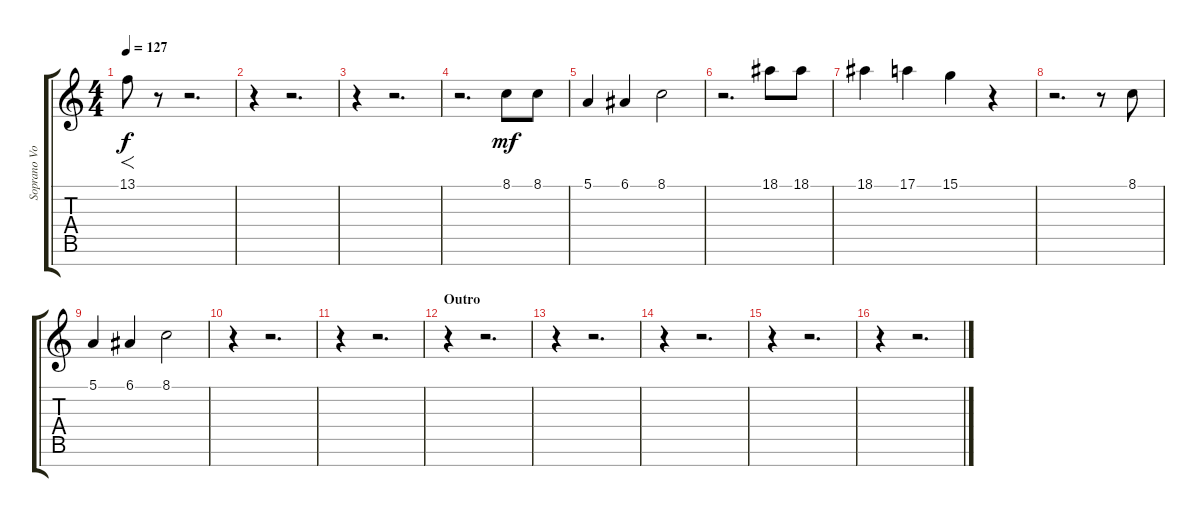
\track ("Soprano Voice" "Soprano Vo") {instrument oboe}
\staff {score tabs}
\tuning (E4 B3 G3 D3 A2 E2 B1) {hide}
\ts (4 4)
\tempo 127
\clef g2
\ks c
13.1{t}.8{f dy f} r.8 r.2{d} |
r.4 r.2{d} |
r.4 r.2{d} |
r.2{d} 8.1.8{dy mf} 8.1.8 |
5.1.4 6.1.4 8.1.2 |
r.2{d} 18.1.8 18.1.8 |
18.1.4 17.1.4 15.1.4 r.4 |
r.2{d} r.8 8.1.8 |
5.1.4 6.1.4 8.1.2 |
r.4 r.2{d} |
r.4 r.2{d} |
\section ("" "Outro")
r.4 r.2{d} |
r.4 r.2{d} |
r.4 r.2{d} |
r.4 r.2{d} |
r.4 r.2{d}
